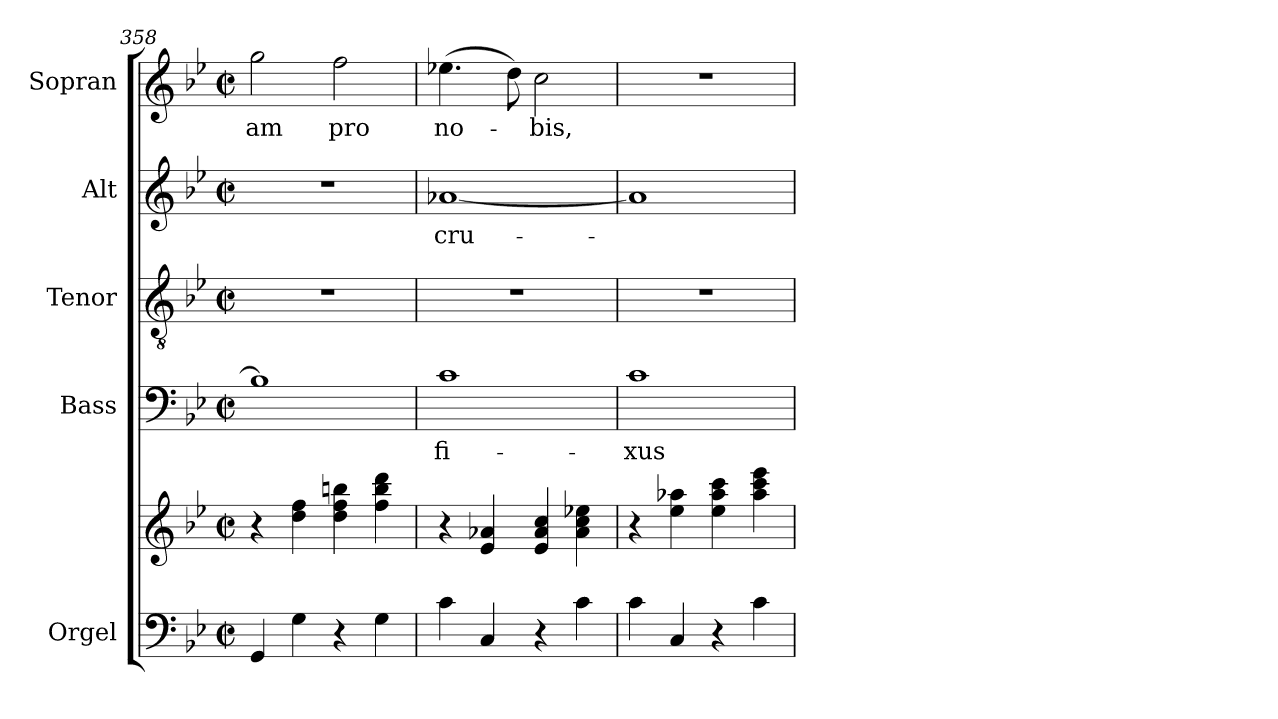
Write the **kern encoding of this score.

**kern	**kern	**kern	**text	**kern	**kern	**text	**kern	**text
*part5	*part5	*part4	*part4	*part3	*part2	*part2	*part1	*part1
*staff6	*staff5	*staff4	*staff4	*staff3	*staff2	*staff2	*staff1	*staff1
*I"Orgel	*	*I"Bass	*	*I"Tenor	*I"Alt	*	*I"Sopran	*
*I'Org.	*	*I'B.	*	*I'T.	*I'A.	*	*I'S.	*
*clefF4	*clefG2	*clefF4	*	*clefGv2	*clefG2	*	*clefG2	*
*k[b-e-]	*k[b-e-]	*k[b-e-]	*	*k[b-e-]	*k[b-e-]	*	*k[b-e-]	*
*B-:	*B-:	*B-:	*	*B-:	*B-:	*	*B-:	*
*M2/2	*M2/2	*M2/2	*	*M2/2	*M2/2	*	*M2/2	*
*met(c|)	*met(c|)	*met(c|)	*	*met(c|)	*met(c|)	*	*met(c|)	*
=358	=358	=358	=358	=358	=358	=358	=358	=358
!	!	!	!	!	!	!	!	!LO:LY:b
4GG/	4r	1B]	.	1r	1r	.	2gg\	-am
4G\	4dd\ 4ff\	.	.	.	.	.	.	.
!	!	!	!	!	!	!	!	!LO:LY:b
4r	4dd\ 4ff\ 4bbn\	.	.	.	.	.	2ff\	pro
4G\	4ff\ 4bb\ 4ddd\	.	.	.	.	.	.	.
!!LO:LB:g=z
=359	=359	=359	=359	=359	=359	=359	=359	=359
!	!	!	!LO:LY:b	!	!	!LO:LY:b	!	!LO:LY:b
4c\	4r	1c	-fi-	1r	[1a-X	cru-	(>4.ee-X\	no-
4C/	4e-/ 4a-X/	.	.	.	.	.	.	.
.	.	.	.	.	.	.	8dd\)	.
!	!	!	!	!	!	!	!	!LO:LY:b
4r	4e-/ 4a-/ 4cc/	.	.	.	.	.	2cc\	-bis,
4c\	4a-\ 4cc\ 4ee-X\	.	.	.	.	.	.	.
=360	=360	=360	=360	=360	=360	=360	=360	=360
!	!	!	!LO:LY:b	!	!	!	!	!
4c\	4r	1c	-xus	1r	1a-]	.	1r	.
4C/	4ee-\ 4aa-X\	.	.	.	.	.	.	.
4r	4ee-\ 4aa-\ 4ccc\	.	.	.	.	.	.	.
4c\	4aa-\ 4ccc\ 4eee-\	.	.	.	.	.	.	.
=	=	=	=	=	=	=	=	=
*-	*-	*-	*-	*-	*-	*-	*-	*-
